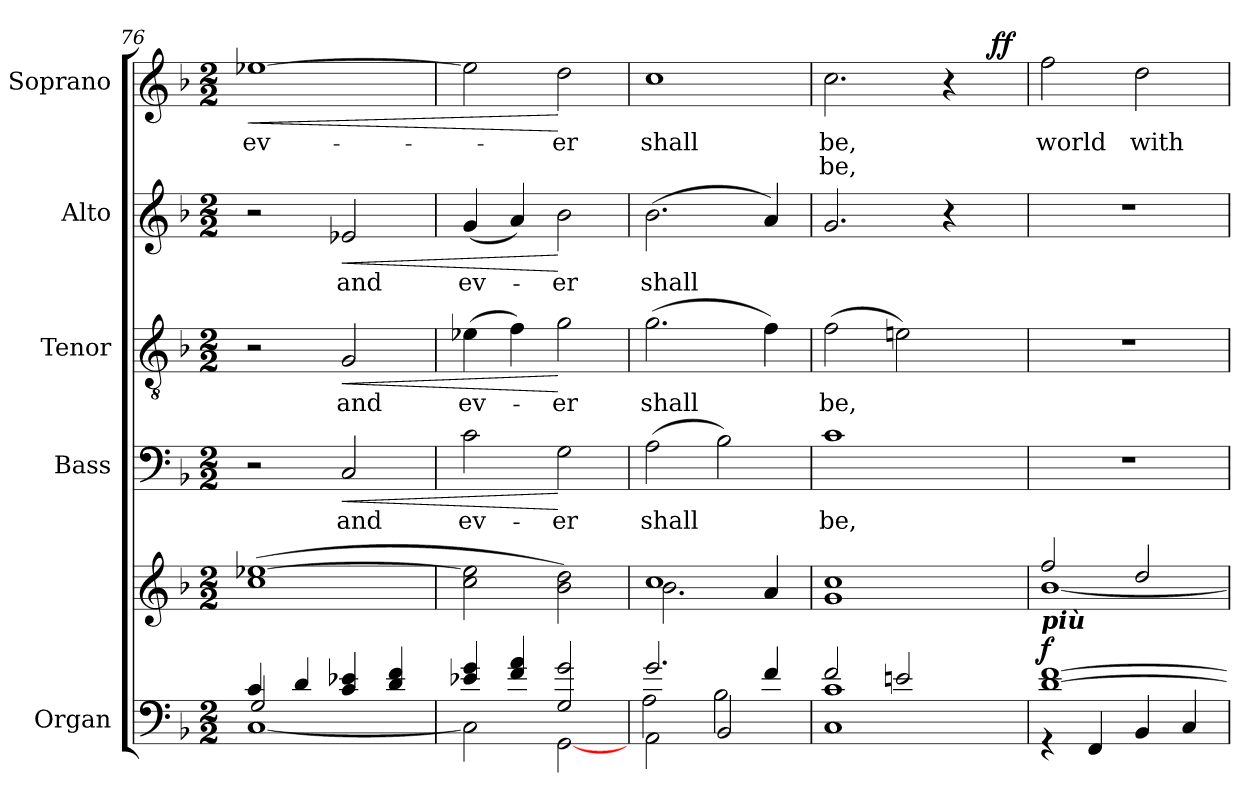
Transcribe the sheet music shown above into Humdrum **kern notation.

**kern	**kern	**dynam	**kern	**text	**dynam	**kern	**text	**dynam	**kern	**text	**dynam	**kern	**text	**text	**dynam
*part5	*part5	*part5	*part4	*part4	*part4	*part3	*part3	*part3	*part2	*part2	*part2	*part1	*part1	*part1	*part1
*staff6	*staff5	*staff5/6	*staff4	*staff4	*staff4	*staff3	*staff3	*staff3	*staff2	*staff2	*staff2	*staff1	*staff1	*staff1	*staff1
*I"Organ	*	*	*I"Bass	*	*	*I"Tenor	*	*	*I"Alto	*	*	*I"Soprano	*	*	*
*I'Org.	*	*	*I'B.	*	*	*I'T.	*	*	*I'A.	*	*	*I'S.	*	*	*
!!LO:PB:g=z
*clefF4	*clefG2	*	*clefF4	*	*	*clefGv2	*	*	*clefG2	*	*	*clefG2	*	*	*
*	*	*	*	*	*	*ITrd7c12	*	*	*	*	*	*	*	*	*
*k[b-]	*k[b-]	*	*k[b-]	*	*	*k[b-]	*	*	*k[b-]	*	*	*k[b-]	*	*	*
*F:	*F:	*	*F:	*	*	*F:	*	*	*F:	*	*	*F:	*	*	*
*M2/2	*M2/2	*	*M2/2	*	*	*M2/2	*	*	*M2/2	*	*	*M2/2	*	*	*
=76	=76	=76	=76	=76	=76	=76	=76	=76	=76	=76	=76	=76	=76	=76	=76
*^	*	*	*	*	*	*	*	*	*	*	*	*	*	*	*
*	*^	*	*	*	*	*	*	*	*	*	*	*	*	*	*	*
!	!	!	!	!	!	!	!	!	!	!	!	!	!	!	!LO:LY:b:color=#000000	!	!LO:HP:b
4ci/	[1Ci	2Gi/	(1cci [1ee-Xi	.	2r	.	.	2r	.	.	2r	.	.	[1ee-Xi	ev-	.	<
4di/	.	.	.	.	.	.	.	.	.	.	.	.	.	.	.	.	.
!	!	!	!	!	!	!LO:LY:b:color=#000000	!LO:HP:b	!	!	!	!	!	!	!	!	!	!
!	!	!	!	!	!	!	!	!	!LO:LY:b:color=#000000	!LO:HP:b	!	!	!	!	!	!	!
!	!	!	!	!	!	!	!	!	!	!	!	!LO:LY:b:color=#000000	!LO:HP:b	!	!	!	!
4ci/ 4e-Xi	.	2ryy	.	.	2Ci/	and	<	2GGi/	and	<	2e-Xi/	and	<	.	.	.	.
4di/ 4fi	.	.	.	.	.	.	.	.	.	.	.	.	.	.	.	.	.
*	*v	*v	*	*	*	*	*	*	*	*	*	*	*	*	*	*	*
=77	=77	=77	=77	=77	=77	=77	=77	=77	=77	=77	=77	=77	=77	=77	=77	=77
!	!	!	!	!	!LO:LY:b:color=#000000	!	!	!	!	!	!	!	!	!	!	!
!	!	!	!	!	!	!	!	!LO:LY:b:color=#000000	!	!	!	!	!	!	!	!
!	!	!	!	!	!	!	!	!	!	!	!LO:LY:b:color=#000000	!	!	!	!	!
4e-Xi/ 4gi	2Ci\]	2cci\ 2ee-i]	.	2ci\	ev-	.	(4E-Xi\	ev-	.	(4gi/	ev-	.	2ee-i\]	.	.	.
4fi/ 4ai	.	.	.	.	.	.	4Fi\)	.	.	4ai/)	.	.	.	.	.	.
!	!	!	!	!	!LO:LY:b:color=#000000	!	!	!	!	!	!	!	!	!	!	!
!	!	!	!	!	!	!	!	!LO:LY:b:color=#000000	!	!	!	!	!	!	!	!
!	!	!	!	!	!	!	!	!	!	!	!LO:LY:b:color=#000000	!	!	!	!	!
!	!	!	!	!	!	!	!	!	!	!	!	!	!	!LO:LY:b:color=#000000	!	!
2Gi/ 2gi	[2GGi\	2b-i\ 2ddi)	.	2Gi\	-er	[	2Gi\	-er	[	2b-i\	-er	[	2ddi\	-er	.	[
=78	=78	=78	=78	=78	=78	=78	=78	=78	=78	=78	=78	=78	=78	=78	=78	=78
*	*^	*^	*	*	*	*	*	*	*	*	*	*	*	*	*	*
!	!	!	!	!	!	!	!LO:LY:b:color=#000000	!	!	!	!	!	!	!	!	!	!	!
!	!	!	!	!	!	!	!	!	!	!LO:LY:b:color=#000000	!	!	!	!	!	!	!	!
!	!	!	!	!	!	!	!	!	!	!	!	!	!LO:LY:b:color=#000000	!	!	!	!	!
!	!	!	!	!	!	!	!	!	!	!	!	!	!	!	!	!LO:LY:b:color=#000000	!	!
2.gi/	2AAi\	2Ai\	1cci	2.b-i\	.	(2Ai\	shall	.	(2.Gi\	shall	.	(2.b-i\	shall	.	1cci	shall	.	.
.	2BB-i/	2B-i\	.	.	.	2B-i\)	.	.	.	.	.	.	.	.	.	.	.	.
4fi/	.	.	.	4ai/	.	.	.	.	4Fi\)	.	.	4ai/)	.	.	.	.	.	.
*	*v	*v	*	*	*	*	*	*	*	*	*	*	*	*	*	*	*	*
*	*	*v	*v	*	*	*	*	*	*	*	*	*	*	*	*	*	*
=79	=79	=79	=79	=79	=79	=79	=79	=79	=79	=79	=79	=79	=79	=79	=79	=79
*	*	*^	*	*	*	*	*	*	*	*	*	*	*	*	*	*
!	!	!	!	!	!	!LO:LY:b:color=#000000	!	!	!	!	!	!	!	!	!	!	!
*	*	*v	*v	*	*	*	*	*	*	*	*	*	*	*	*	*	*
*	*	*^	*	*	*	*	*	*	*	*	*	*	*	*	*	*
!	!	!	!	!	!	!	!	!	!LO:LY:b:color=#000000	!	!	!	!	!	!	!	!
*	*	*v	*v	*	*	*	*	*	*	*	*	*	*	*	*	*	*
*	*	*^	*	*	*	*	*	*	*	*	*	*	*	*	*	*
!	!	!	!	!	!	!	!	!	!	!	!	!	!	!	!LO:LY:b:color=#000000	!LO:LY:b:color=#000000	!
*	*	*v	*v	*	*	*	*	*	*	*	*	*	*	*^	*	*	*
2fi/	1Ci 1ci	1gi 1cci	.	1ci	be,	.	(2Fi\	be,	.	2.gi/	.	.	2.cci\	2ryy	be,	be,	.
2eni/	.	.	.	.	.	.	2Eni\)	.	.	.	.	.	.	4ryy	.	.	.
.	.	.	.	.	.	.	.	.	.	4r	.	.	4r	16ryy	.	.	.
.	.	.	.	.	.	.	.	.	.	.	.	.	.	32ryy	.	.	.
.	.	.	.	.	.	.	.	.	.	.	.	.	.	64ryy	.	.	.
.	.	.	.	.	.	.	.	.	.	.	.	.	.	128ryy	.	.	.
.	.	.	.	.	.	.	.	.	.	.	.	.	.	1024ryy	.	.	.
.	.	.	.	.	.	.	.	.	.	.	.	.	.	8ryy	.	.	ff
.	.	.	.	.	.	.	.	.	.	.	.	.	.	256..ryy	.	.	.
*	*	*	*	*	*	*	*	*	*	*	*	*	*v	*v	*	*	*
=80	=80	=80	=80	=80	=80	=80	=80	=80	=80	=80	=80	=80	=80	=80	=80	=80
*	*	*^	*	*	*	*	*	*	*	*	*	*	*	*	*	*
*	*	*	*	*	*	*	*	*	*	*	*	*	*	*^	*	*	*
!	!	!LO:TX:b:Bi:t=più	!	!	!	!	!	!	!	!	!	!	!	!	!	!	!	!
!	!	!	!	!	!	!	!	!	!	!	!	!	!	!	!	!LO:LY:b:color=#000000	!	!
*	*	*	*	*	*	*	*	*	*	*	*	*	*	*v	*v	*	*	*
[1di [1fi	4r	2ffi/	[1b-i	f	1r	.	.	1r	.	.	1r	.	.	2ffi\	world	.	.
.	4FFi/	.	.	.	.	.	.	.	.	.	.	.	.	.	.	.	.
!	!	!	!	!	!	!	!	!	!	!	!	!	!	!	!LO:LY:b:color=#000000	!	!
.	4BB-i/	2ddi/	.	.	.	.	.	.	.	.	.	.	.	2ddi\	with-	.	.
.	4Ci/	.	.	.	.	.	.	.	.	.	.	.	.	.	.	.	.
*v	*v	*	*	*	*	*	*	*	*	*	*	*	*	*	*	*	*
*	*v	*v	*	*	*	*	*	*	*	*	*	*	*	*	*	*
=	=	=	=	=	=	=	=	=	=	=	=	=	=	=	=
*-	*-	*-	*-	*-	*-	*-	*-	*-	*-	*-	*-	*-	*-	*-	*-
